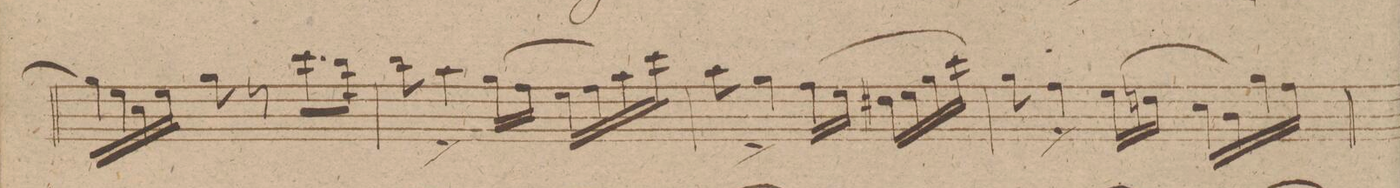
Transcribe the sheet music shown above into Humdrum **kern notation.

**kern	**dynam
*I"Clarinetto 1mo in. A.	*
*clefG2	*
*k[f#c#g#]	*
*M3/4	*
16ee\LL]	.
16cc#\	.
16a\	.
16cc#\JJ	.
*8\right	*
8ee\	.
8r	.
*8\left	*
8.aa\L	.
16gg#\Jk	.
=5	=5
*8\right	*
8gg#\	.
4ff#\^<	.
(>16ee\LL	.
16dd\JJ	.
16cc#\LL	.
16dd\	.
*16\left	*
16ff#\)	.
16aa\JJ	.
=6	=6
*8\left	*
8ff#\	.
*4\right	*
4ee\^<	.
*16\right	*
(>16dd\LL	.
16cc#\JJ	.
16b#X\LL	.
16cc#\	.
16ee\	.
*16\left	*
16aa\JJ)	.
=7	=7
*8\right	*
8ee\	.
4dd\^<	.
*16\right	*
(>16cc#\LL	.
16bn\JJ	.
16a/LL	.
16g#/)	.
16ee\	.
16dd\JJ	.
=8	=8
*-	*-
